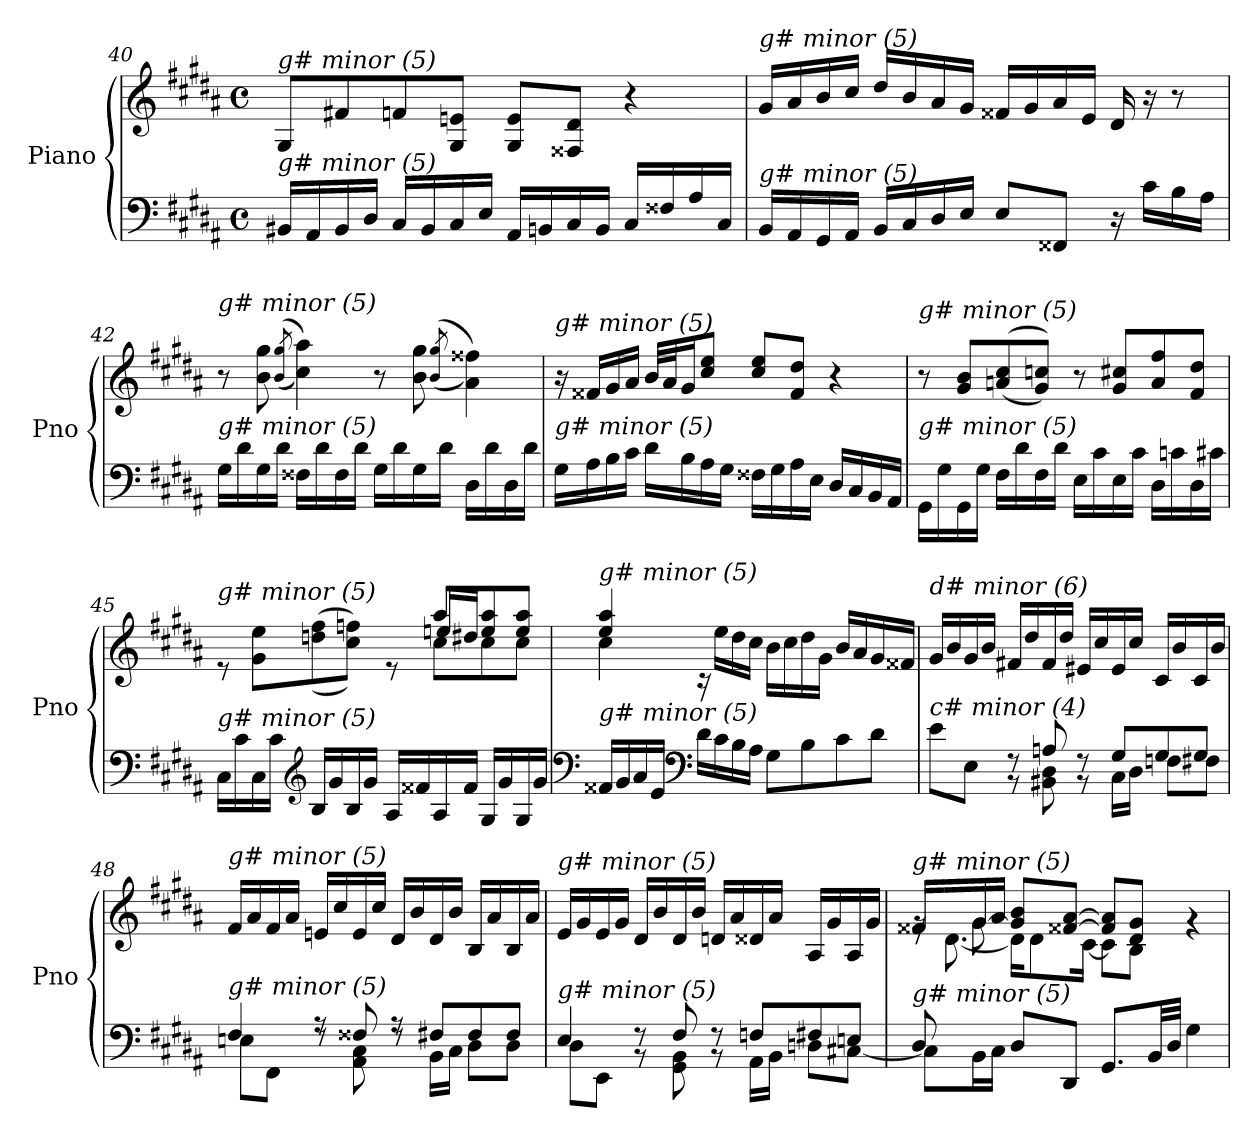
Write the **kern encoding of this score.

**kern	**kern
*part1	*part1
*staff2	*staff1
*I"Piano	*
*I'Pno	*
!!LO:LB:g=z
*clefF4	*clefG2
*k[f#c#g#d#a#]	*k[f#c#g#d#a#]
*M4/4	*M4/4
*met(c)	*met(c)
=40	=40
!	!LO:TX:i:t=g# minor (5)
!LO:TX:i:t=g# minor (5)	!
16BB#X/LL	8G#/L
16AA#/	.
16BB#/	8f#X/
16D#/JJ	.
16C#/LL	8fni/
16BB#/	.
16C#/	8G#/ 8en/J
16E/JJ	.
16AA#/LL	8G#/ 8e/L
16BBn/	.
16C#/	8F##X/ 8d#/J
16BB/JJ	.
16C#/LL	4r
16F##X/	.
16A#/	.
16C#/JJ	.
=41	=41
!	!LO:TX:i:t=g# minor (5)
!LO:TX:i:t=g# minor (5)	!
16BB/LL	16g#/LL
16AA#/	16a#/
16GG#/	16b/
16AA#/JJ	16cc#/JJ
16BB/LL	16dd#/LL
16C#/	16b/
16D#/	16a#/
16E/JJ	16g#/JJ
8E/L	16f##X/LL
.	16g#/
8FF##X/J	16a#/
.	16e/JJ
16r	16d#/
16c#\LL	16r
16B\	8r
16A#\JJ	.
=42	=42
!	!LO:TX:i:t=g# minor (5)
!LO:TX:i:t=g# minor (5)	!
16G#\LL	8r
16d#\	.
16G#\	8b\ 8gg#\
16d#\JJ	.
.	((>8qb/ 8qgg#/
16F##X\LL	4cc#\ 4aa#\))
16d#\	.
16F##\	.
16d#\JJ	.
16G#\LL	8r
16d#\	.
16G#\	8b\ 8gg#\
16d#\JJ	.
.	((>8qb/ 8qgg#/
16D#\LL	4a#\ 4ff##X\))
16d#\	.
16D#\	.
16d#\JJ	.
!!LO:LB:g=z
=43	=43
!	!LO:TX:i:t=g# minor (5)
!LO:TX:i:t=g# minor (5)	!
16G#\LL	16r
16A#\	16f##X/LL
16B\	16g#/
16c#\JJ	16a#/JJ
16d#\LL	32b/LLL
.	32a#/J
16B\	16g#/J
16A#\	8cc#/ 8ee/J
16G#\JJ	.
16F##X\LL	8cc#/ 8ee/L
16G#\	.
16A#\	8f##/ 8dd#/J
16E\JJ	.
16D#/LL	4r
16C#/	.
16BB/	.
16AA#/JJ	.
=44	=44
!	!LO:TX:i:t=g# minor (5)
!LO:TX:i:t=g# minor (5)	!
16GG#\LL	8r
16G#\	.
16GG#\	8g#/ 8b/L
16G#\JJ	.
16F#\LL	((>8an/ 8cc#/
16d#\	.
16F#\	8g#/ 8ccni/J))
16d#\JJ	.
16E\LL	8r
16c#\	.
16E\	8g#/ 8cc#/L
16c#\JJ	.
16D#\LL	8a/ 8ff#/
16cni\	.
16D#\	8f#/ 8dd#/J
16c#i\JJ	.
=45	=45
*^	*^
*	*^	*	*^
!	!	!	!LO:TX:i:t=g# minor (5)	!	!
!LO:TX:i:t=g# minor (5)	!	!	!	!	!
2ryy	2ryy	16C#\LL	8re	2ryy	2ryy
.	.	16c#\	.	.	.
.	.	16C#\	8g#\ 8ee\L	.	.
.	.	16c#\JJ	.	.	.
*clefG2	*	*	*	*	*
.	.	16B/LL	((>8ddn\ 8ff#\	.	.
.	.	16g#/	.	.	.
.	.	16B/	8cc#\ 8ffni\J))	.	.
.	.	16g#/JJ	.	.	.
8ryy	8ryy	16A#/LL	8re	8ryy	8ryy
.	.	16f##X/	.	.	.
4.ryy	8ryy	16A#/	8aa#/L	8cc#\L	16een/LL
.	.	16f##/JJ	.	.	16dd#X/JJ
.	4ryy	16G#/LL	8ee/ 8aa#/	8cc#\	4ryy
.	.	16g#/	.	.	.
.	.	16G#/	8ee/ 8aa#/J	8cc#\J	.
.	.	16g#/JJ	.	.	.
*	*	*	*	*v	*v
!!LO:LB:g=z
=46	=46	=46	=46	=46
!	!	!	!LO:TX:i:t=g# minor (5)	!
!LO:TX:i:t=g# minor (5)	!	!	!	!
*	*v	*v	*	*
4ryy	16f##X/LL	4ee/ 4aa#/	4cc#\
.	16g#/	.	.
.	16a#/	.	.
.	16e/JJ	.	.
*clefF4	*	*	*
2.ryy	16d#\LL	16rc	2.ryy
.	16c#\	16ee\LL	.
.	16B\	16dd#\	.
.	16A#\JJ	16cc#\JJ	.
.	8G#\L	16b\LL	.
.	.	16cc#\	.
.	8B\	16dd#\	.
.	.	16g#\JJ	.
.	8c#\	16b/LL	.
.	.	16a#/	.
.	8d#\J	16g#/	.
.	.	16f##X/JJ	.
=47	=47	=47	=47
!	!	!LO:TX:i:t=d# minor (6)	!
!LO:TX:i:t=c# minor (4)	!	!	!
8e\L	4ryy	16g#/LL	4ryy
.	.	16b/	.
8E\J	.	16g#/	.
.	.	16b/JJ	.
8rBB	8rF	16f#X/LL	2.ryy
.	.	16dd#/	.
8An/	8BB#X\ 8D#\	16f#/	.
.	.	16dd#/JJ	.
8rBB	8rF	16e#X/LL	.
.	.	16cc#/	.
8G#/L	16C#\LL	16e#/	.
.	16D#\JJ	16cc#/JJ	.
8G#/	8Fni\L	16c#/LL	.
.	.	16b/	.
8G#/J	8F#i\J	16c#/	.
.	.	16b/JJ	.
*	*	*v	*v
=48	=48	=48
!	!	!LO:TX:i:t=g# minor (5)
!LO:TX:i:t=g# minor (5)	!	!
4F#/	8En\L	16f#/LL
.	.	16a#/
.	8FF#\J	16f#/
.	.	16a#/JJ
8r	8rF	16en/LL
.	.	16cc#/
8F##Xi/	8AA#\ 8C#\	16e/
.	.	16cc#/JJ
8r	8rF	16d#/LL
.	.	16b/
8F#/L	16BB\LL	16d#/
.	16C#\JJ	16b/JJ
8F#/	8D#\L	16B/LL
.	.	16a#/
8F#/J	8D#\J	16B/
.	.	16a#/JJ
!!LO:LB:g=z
=49	=49	=49
!	!	!LO:TX:i:t=g# minor (5)
!LO:TX:i:t=g# minor (5)	!	!
4E/	8D#\L	16e/LL
.	.	16g#/
.	8EE\J	16e/
.	.	16g#/JJ
8rBB	8rF	16d#/LL
.	.	16b/
8F#/	8GG#\ 8BB\	16d#/
.	.	16b/JJ
8rBB	8rF	16dni/LL
.	.	16a#/
8Fni/L	16AA#\LL	16d##i/
.	16BB\JJ	16a#/JJ
8F#i/	8Dni\L	16A#/LL
.	.	16g#/
8En/J	[8C#X\J	16A#/
.	.	16g#/JJ
=50	=50	=50
*	*^	*^
*	*	*	*	*^
*	*	*	*	*	*^
!	!	!	!LO:TX:i:t=g# minor (5)	!	!	!
!LO:TX:i:t=g# minor (5)	!	!	!	!	!	!
8ryy	8D#/	8C#\L]	16f##X/LL	16rg	8ryy	4ryy
.	.	.	16d#/yy	[8.d#\	.	.
8ryy	8ryy	16BB\L	16g#/	.	[8g#\	.
.	.	16C#\JJ	16a#/JJ	.	.	.
2.ryy	8D#/L	2.ryy	8g#/] 8b/L	16d#\KL]	2.ryy	2.ryy
.	.	.	.	8d#\	.	.
.	8DD#/J	.	[8f##X/ [8a#/J	.	.	.
.	.	.	.	[16c#\Jk	.	.
.	8.GG#/L	.	8f##/] 8a#/]L	8c#\L]	.	.
.	.	.	8d#/ 8g#/J	8B\J	.	.
.	32BB/LL	.	.	.	.	.
.	32D#/JJJ	.	.	.	.	.
.	4G#\	.	4rg	4rg	.	.
*v	*v	*v	*	*	*	*
*	*v	*v	*v	*v
=	=
*-	*-
